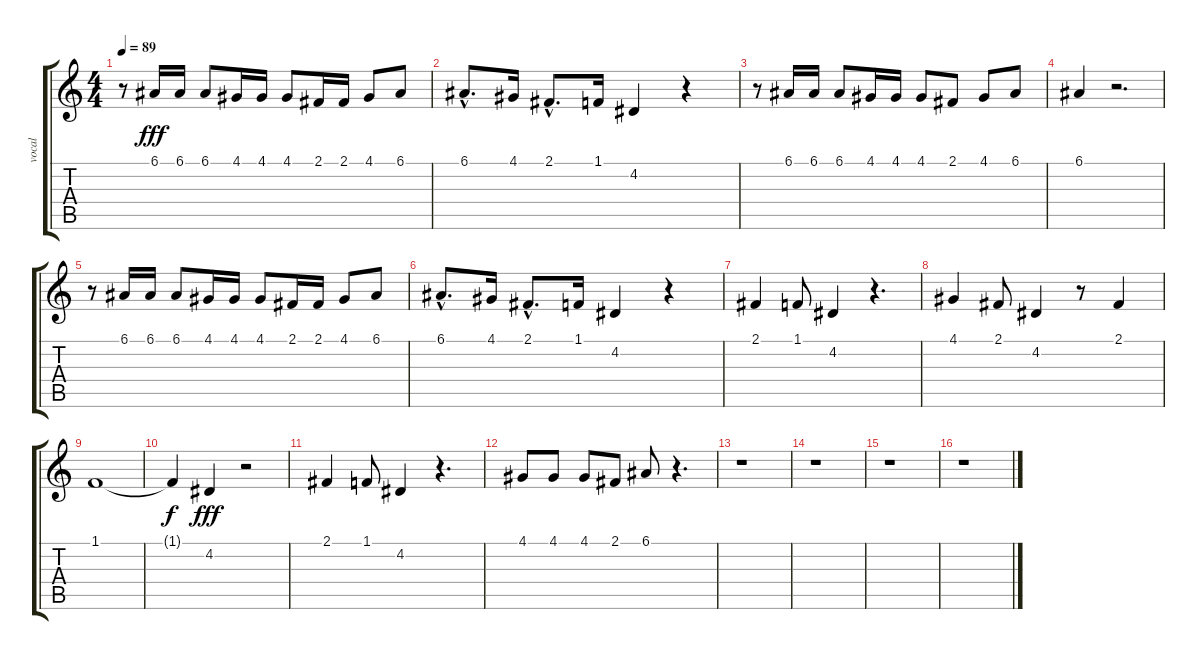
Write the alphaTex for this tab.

\track ("vocal" "vocal") {instrument viola}
\staff {score tabs}
\tuning (E4 B3 G3 D3 A2 E2) {hide}
\ts (4 4)
\tempo 89
\clef g2
\ks c
r.8{dy fff} 6.1.16 6.1.16 6.1.8 4.1.16 4.1.16 4.1.8 2.1.16 2.1.16 4.1.8 6.1.8 |
6.1{hac}.8{d} 4.1.16 2.1{hac}.8{d} 1.1.16 4.2.4 r.4 |
r.8 6.1.16 6.1.16 6.1.8 4.1.16 4.1.16 4.1.8 2.1.8 4.1.8 6.1.8 |
6.1.4 r.2{d} |
r.8 6.1.16 6.1.16 6.1.8 4.1.16 4.1.16 4.1.8 2.1.16 2.1.16 4.1.8 6.1.8 |
6.1{hac}.8{d} 4.1.16 2.1{hac}.8{d} 1.1.16 4.2.4 r.4 |
2.1.4 1.1.8 4.2.4 r.4{d} |
4.1.4 2.1.8 4.2.4 r.8 2.1.4 |
1.1.1 |
1.1{t}.4{dy f} 4.2.4{dy fff} r.2 |
2.1.4 1.1.8 4.2.4 r.4{d} |
4.1.8 4.1.8 4.1.8 2.1.8 6.1.8 r.4{d} |
r.1 |
r.1 |
r.1 |
r.1
